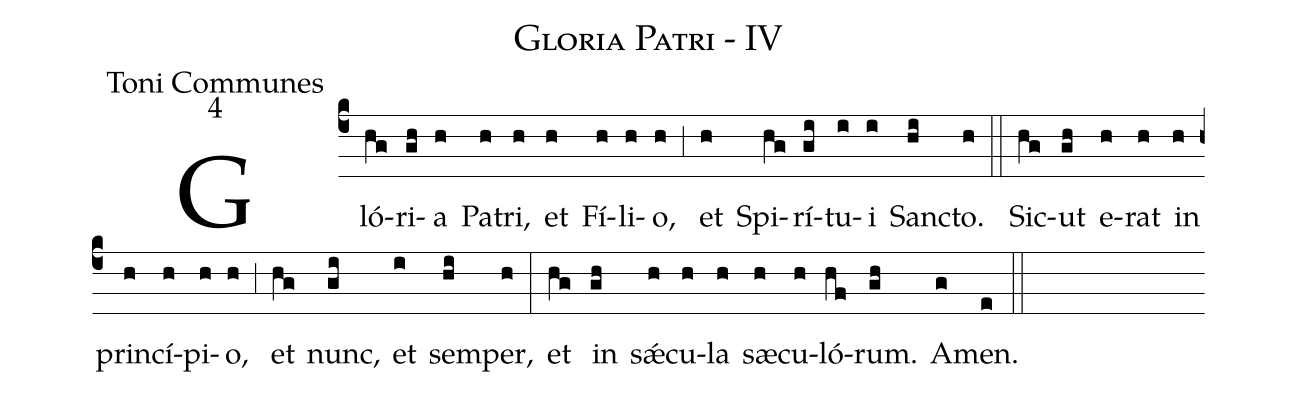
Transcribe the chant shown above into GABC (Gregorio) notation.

name:Gloria Patri - IV;
office-part:Toni Communes;
mode:4;
%%
(c4)Gló(hg)ri(gh)a(h) Pa(h)tri,(h) et(h) Fí(h)li(h)o,(h) (,3)
et(h) Spi(hg)rí(gi)tu(i)i(i) San(hi)cto.(h) (::)
Sic(hg)ut(gh) e(h)rat(h) in(h) prin(h)cí(h)pi(h)o,(h) (,3)
et(hg) nunc,(gi) et(i) sem(hi)per,(h) (:)
et(hg) in(gh) s{<sp>'ae</sp>}(h)cu(h)la(h)
s<sp>ae</sp>(h)cu(h)ló(hf)rum.(gh) A(g)men.(e) (::)
